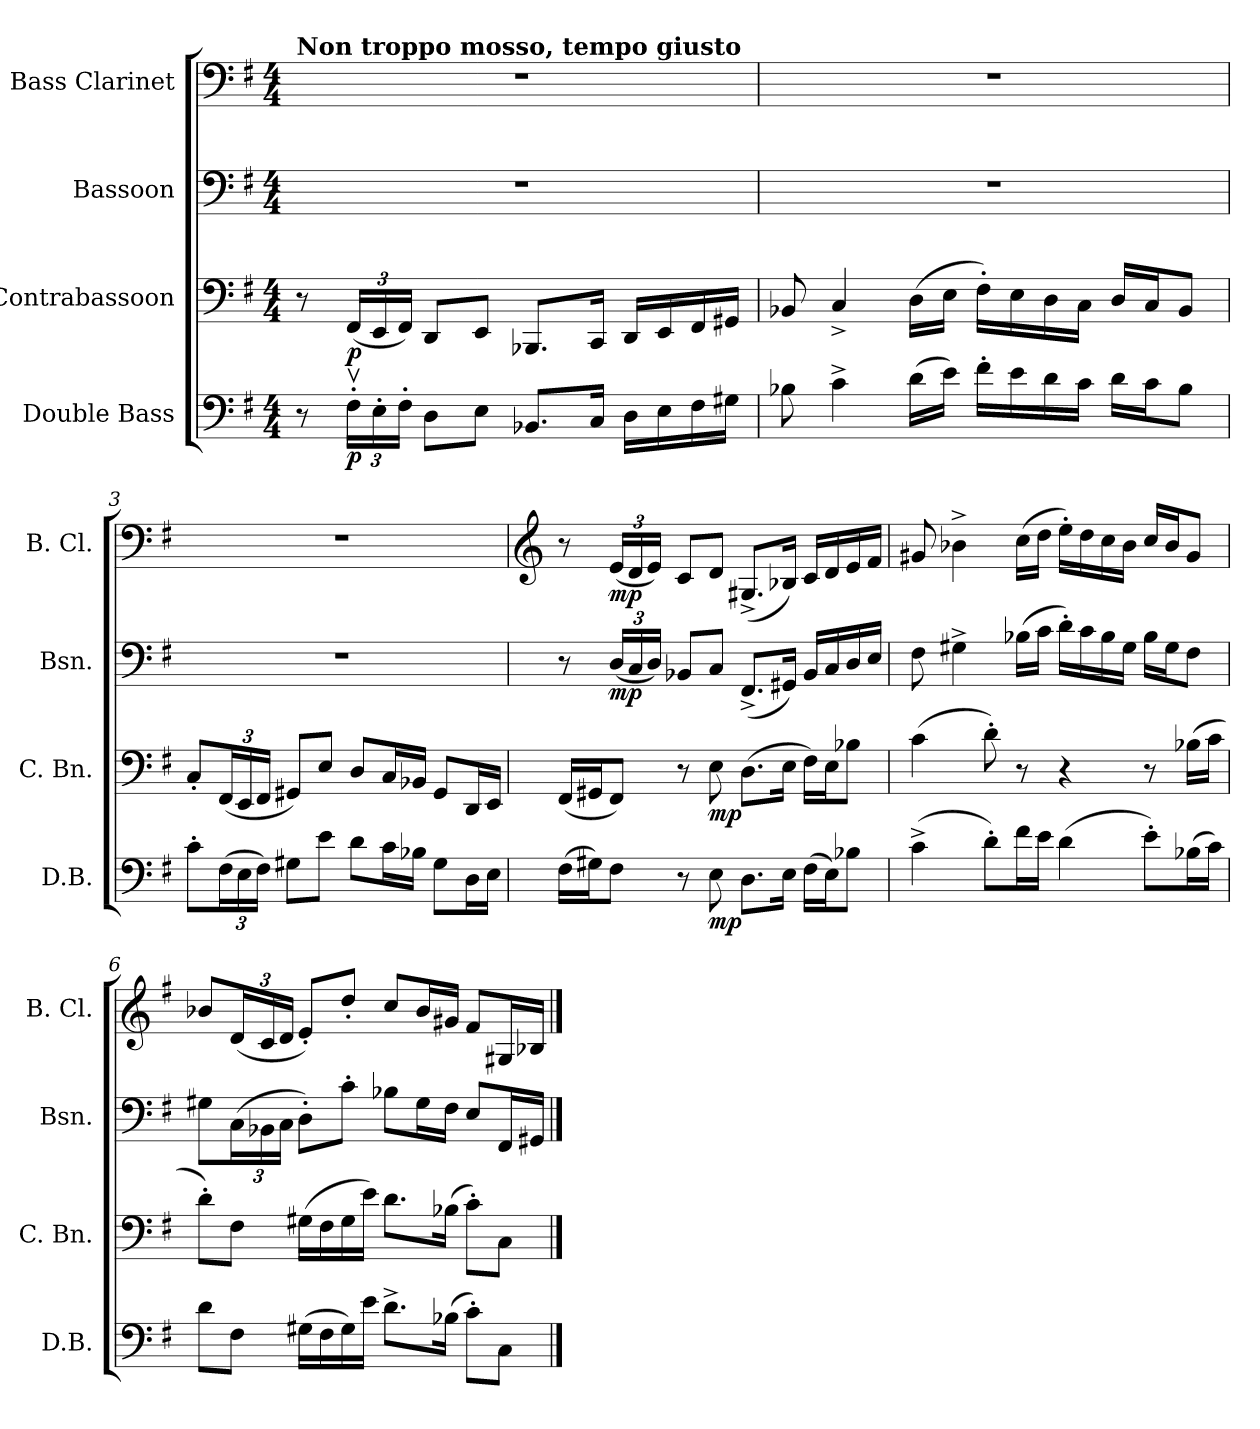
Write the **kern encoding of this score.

**kern	**dynam	**kern	**dynam	**kern	**dynam	**kern	**dynam
*part4	*part4	*part3	*part3	*part2	*part2	*part1	*part1
*staff4	*staff4	*staff3	*staff3	*staff2	*staff2	*staff1	*staff1
*I"Double Bass	*	*I"Contrabassoon	*	*I"Bassoon	*	*I"Bass Clarinet	*
*I'D.B.	*	*I'C. Bn.	*	*I'Bsn.	*	*I'B. Cl.	*
*clefF4	*	*clefF4	*	*clefF4	*	*clefF4	*
*ITrd7c12	*	*ITrd7c12	*	*	*	*	*
*k[f#]	*	*k[f#]	*	*k[f#]	*	*k[f#]	*
*e:	*	*e:	*	*e:	*	*e:	*
*M4/4	*	*M4/4	*	*M4/4	*	*M4/4	*
=1	=1	=1	=1	=1	=1	=1	=1
!	!	!	!	!	!	!LO:TX:a:B:t=Non troppo mosso, tempo giusto	!
8r	.	8r	.	1r	.	1r	.
!	!LO:DY:b	!	!LO:DY:b	!	!	!	!
24FF#v>'>\LL	p	(<24FFF#/LL	p	.	.	.	.
24EE'>\	.	24EEE/	.	.	.	.	.
24FF#'>\JJ	.	24FFF#/JJ)	.	.	.	.	.
8DD\L	.	8DDD/L	.	.	.	.	.
8EE\J	.	8EEE/J	.	.	.	.	.
8.BBB-X/L	.	8.BBBB-X/L	.	.	.	.	.
16CC/Jk	.	16CCC/Jk	.	.	.	.	.
16DD\LL	.	16DDD/LL	.	.	.	.	.
16EE\	.	16EEE/	.	.	.	.	.
16FF#\	.	16FFF#/	.	.	.	.	.
16GG#X\JJ	.	16GGG#X/JJ	.	.	.	.	.
=2	=2	=2	=2	=2	=2	=2	=2
8BB-X\	.	8BBB-X/	.	1r	.	1r	.
4C^>\	.	4CC^</	.	.	.	.	.
(>16D\LL	.	(>16DD\LL	.	.	.	.	.
16E\JJ)	.	16EE\JJ	.	.	.	.	.
16F#'>\LL	.	16FF#'>\LL)	.	.	.	.	.
16E\	.	16EE\	.	.	.	.	.
16D\	.	16DD\	.	.	.	.	.
16C\JJ	.	16CC\JJ	.	.	.	.	.
16D\LL	.	16DD/LL	.	.	.	.	.
16C\J	.	16CC/J	.	.	.	.	.
8BB-\J	.	8BBB-/J	.	.	.	.	.
=3	=3	=3	=3	=3	=3	=3	=3
8C'>\L	.	8CC'</L	.	1r	.	1r	.
(>24FF#\L	.	(<24FFF#/L	.	.	.	.	.
24EE\	.	24EEE/	.	.	.	.	.
24FF#\JJ)	.	24FFF#/JJ	.	.	.	.	.
8GG#X\L	.	8GGG#X/L)	.	.	.	.	.
8E\J	.	8EE/J	.	.	.	.	.
8D\L	.	8DD/L	.	.	.	.	.
16C\L	.	16CC/L	.	.	.	.	.
16BB-X\JJ	.	16BBB-X/JJ	.	.	.	.	.
8GG#\L	.	8GGG#/L	.	.	.	.	.
16DD\L	.	16DDD/L	.	.	.	.	.
16EE\JJ	.	16EEE/JJ	.	.	.	.	.
!!LO:LB:g=z
=4	=4	=4	=4	=4	=4	=4	=4
*	*	*	*	*	*	*clefG2	*
(>16FF#\LL	.	(<16FFF#/LL	.	8r	.	8r	.
16GG#X\J)	.	16GGG#X/J	.	.	.	.	.
!	!	!	!	!	!LO:DY:b	!	!LO:DY:b
8FF#\J	.	8FFF#/J)	.	(<24D/LL	mp	(<24e/LL	mp
.	.	.	.	24C/	.	24d/	.
.	.	.	.	24D/JJ)	.	24e/JJ)	.
8r	.	8r	.	8BB-X/L	.	8c/L	.
!	!LO:DY:b	!	!LO:DY:b	!	!	!	!
8EE\	mp	8EE\	mp	8C/J	.	8d/J	.
8.DD\L	.	(>8.DD\L	.	(<8.FF#^</L	.	(<8.G#X^</L	.
16EE\Jk	.	16EE\Jk	.	16GG#X/Jk)	.	16B-X/Jk)	.
(>16FF#\LL	.	16FF#\LL)	.	16BB-/LL	.	16c/LL	.
16EE\J)	.	16EE\J	.	16C/	.	16d/	.
8BB-X\J	.	8BB-X\J	.	16D/	.	16e/	.
.	.	.	.	16E/JJ	.	16f#/JJ	.
=5	=5	=5	=5	=5	=5	=5	=5
(>4C^>\	.	(>4C\	.	8F#\	.	8g#X/	.
.	.	.	.	4G#X^>\	.	4b-X^>\	.
8D'>\L)	.	8D'>\)	.	.	.	.	.
16F#\L	.	8r	.	(>16B-X\LL	.	(>16cc\LL	.
16E\JJ	.	.	.	16c\JJ	.	16dd\JJ	.
(>4D\	.	4r	.	16d'>\LL)	.	16ee'>\LL)	.
.	.	.	.	16c\	.	16dd\	.
.	.	.	.	16B-\	.	16cc\	.
.	.	.	.	16G#\JJ	.	16b-\JJ	.
8E'>\L)	.	8r	.	16B-\LL	.	16cc/LL	.
.	.	.	.	16G#\J	.	16b-/J	.
(>16BB-X\L	.	(>16BB-X\LL	.	8F#\J	.	8g#/J	.
16C\JJ)	.	16C\JJ	.	.	.	.	.
=6	=6	=6	=6	=6	=6	=6	=6
8D\L	.	8D'>\L)	.	8G#X\L	.	8b-X/L	.
8FF#\J	.	8FF#\J	.	(>24C\L	.	(<24d/L	.
.	.	.	.	24BB-X\	.	24c/	.
.	.	.	.	24C\JJ	.	24d/JJ	.
(>16GG#X\LL	.	(>16GG#X\LL	.	8D'>\L)	.	8e'</L)	.
16FF#\	.	16FF#\	.	.	.	.	.
16GG#\)	.	16GG#\	.	8c'>\J	.	8dd'</J	.
16E\JJ	.	16E\JJ)	.	.	.	.	.
8.D^>\L	.	8.D\L	.	8B-X\L	.	8cc/L	.
.	.	.	.	16G#\L	.	16b-/L	.
(>16BB-X\Jk	.	(>16BB-X\Jk	.	16F#\JJ	.	16g#X/JJ	.
8C'>\L)	.	8C'>\L)	.	8E/L	.	8f#/L	.
8CC\J	.	8CC\J	.	16FF#/L	.	16G#X/L	.
.	.	.	.	16GG#X/JJ	.	16B-X/JJ	.
==	==	==	==	==	==	==	==
*-	*-	*-	*-	*-	*-	*-	*-
